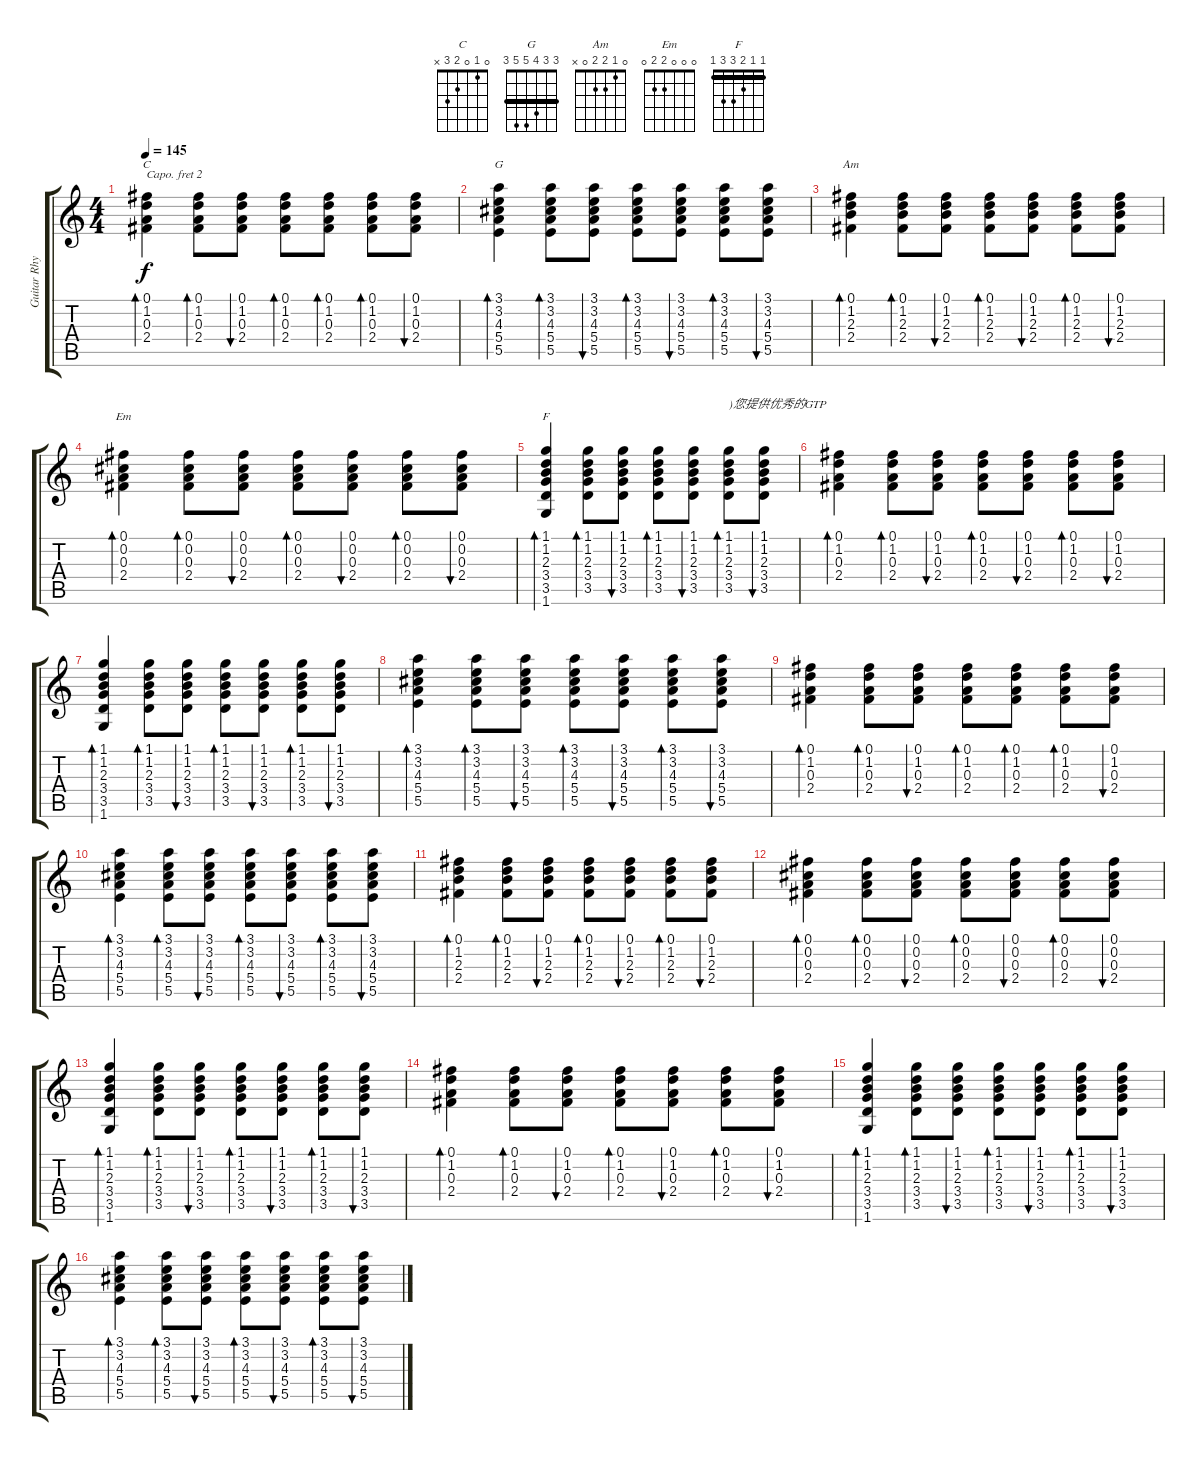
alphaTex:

\track ("Guitar Rhythm" "Guitar Rhy") {instrument acousticguitarsteel}
\staff {score tabs}
\capo 2
\tuning (E4 B3 G3 D3 A2 E2) {hide}
\chord ("C" 0 1 0 2 3 x)
\chord ("G" 3 3 4 5 5 3) {barre 3}
\chord ("Am" 0 1 2 2 0 x)
\chord ("Em" 0 0 0 2 2 0)
\chord ("F" 1 1 2 3 3 1) {barre 1}
\ts (4 4)
\tempo 145
\clef g2
\ks c
(0.1 1.2 0.3 2.4).4{bd 60 ch "C" dy f} (0.1 1.2 0.3 2.4).8{bd 60} (0.1 1.2 0.3 2.4).8{bu 60} (0.1 1.2 0.3 2.4).8{bd 60} (0.1 1.2 0.3 2.4).8{bd 60} (0.1 1.2 0.3 2.4).8{bd 60} (0.1 1.2 0.3 2.4).8{bu 60} |
(3.1 3.2 4.3 5.4 5.5).4{bd 60 ch "G"} (3.1 3.2 4.3 5.4 5.5).8{bd 60} (3.1 3.2 4.3 5.4 5.5).8{bu 60} (3.1 3.2 4.3 5.4 5.5).8{bd 60} (3.1 3.2 4.3 5.4 5.5).8{bu 60} (3.1 3.2 4.3 5.4 5.5).8{bd 60} (3.1 3.2 4.3 5.4 5.5).8{bu 60} |
(0.1 1.2 2.3 2.4).4{bd 60 ch "Am"} (0.1 1.2 2.3 2.4).8{bd 60} (0.1 1.2 2.3 2.4).8{bu 60} (0.1 1.2 2.3 2.4).8{bd 60} (0.1 1.2 2.3 2.4).8{bu 60} (0.1 1.2 2.3 2.4).8{bd 60} (0.1 1.2 2.3 2.4).8{bu 60} |
(0.1 0.2 0.3 2.4).4{bd 60 ch "Em"} (0.1 0.2 0.3 2.4).8{bd 60} (0.1 0.2 0.3 2.4).8{bu 60} (0.1 0.2 0.3 2.4).8{bd 60} (0.1 0.2 0.3 2.4).8{bu 60} (0.1 0.2 0.3 2.4).8{bd 60} (0.1 0.2 0.3 2.4).8{bu 60} |
(1.1 1.2 2.3 3.4 3.5 1.6).4{bd 60 ch "F"} (1.1 1.2 2.3 3.4 3.5).8{bd 60} (1.1 1.2 2.3 3.4 3.5).8{bu 60} (1.1 1.2 2.3 3.4 3.5).8{bd 60} (1.1 1.2 2.3 3.4 3.5).8{bu 60} (1.1 1.2 2.3 3.4 3.5).8{bd 60 txt ")您提供优秀的GTP"} (1.1 1.2 2.3 3.4 3.5).8{bu 60} |
(0.1 1.2 0.3 2.4).4{bd 60} (0.1 1.2 0.3 2.4).8{bd 60} (0.1 1.2 0.3 2.4).8{bu 60} (0.1 1.2 0.3 2.4).8{bd 60} (0.1 1.2 0.3 2.4).8{bu 60} (0.1 1.2 0.3 2.4).8{bd 60} (0.1 1.2 0.3 2.4).8{bu 60} |
(1.1 1.2 2.3 3.4 3.5 1.6).4{bd 60} (1.1 1.2 2.3 3.4 3.5).8{bd 60} (1.1 1.2 2.3 3.4 3.5).8{bu 60} (1.1 1.2 2.3 3.4 3.5).8{bd 60} (1.1 1.2 2.3 3.4 3.5).8{bu 60} (1.1 1.2 2.3 3.4 3.5).8{bd 60} (1.1 1.2 2.3 3.4 3.5).8{bu 60} |
(3.1 3.2 4.3 5.4 5.5).4{bd 60} (3.1 3.2 4.3 5.4 5.5).8{bd 60} (3.1 3.2 4.3 5.4 5.5).8{bu 60} (3.1 3.2 4.3 5.4 5.5).8{bd 60} (3.1 3.2 4.3 5.4 5.5).8{bu 60} (3.1 3.2 4.3 5.4 5.5).8{bd 60} (3.1 3.2 4.3 5.4 5.5).8{bu 60} |
(0.1 1.2 0.3 2.4).4{bd 60} (0.1 1.2 0.3 2.4).8{bd 60} (0.1 1.2 0.3 2.4).8{bu 60} (0.1 1.2 0.3 2.4).8{bd 60} (0.1 1.2 0.3 2.4).8{bd 60} (0.1 1.2 0.3 2.4).8{bd 60} (0.1 1.2 0.3 2.4).8{bu 60} |
(3.1 3.2 4.3 5.4 5.5).4{bd 60} (3.1 3.2 4.3 5.4 5.5).8{bd 60} (3.1 3.2 4.3 5.4 5.5).8{bu 60} (3.1 3.2 4.3 5.4 5.5).8{bd 60} (3.1 3.2 4.3 5.4 5.5).8{bu 60} (3.1 3.2 4.3 5.4 5.5).8{bd 60} (3.1 3.2 4.3 5.4 5.5).8{bu 60} |
(0.1 1.2 2.3 2.4).4{bd 60} (0.1 1.2 2.3 2.4).8{bd 60} (0.1 1.2 2.3 2.4).8{bu 60} (0.1 1.2 2.3 2.4).8{bd 60} (0.1 1.2 2.3 2.4).8{bu 60} (0.1 1.2 2.3 2.4).8{bd 60} (0.1 1.2 2.3 2.4).8{bu 60} |
(0.1 0.2 0.3 2.4).4{bd 60} (0.1 0.2 0.3 2.4).8{bd 60} (0.1 0.2 0.3 2.4).8{bu 60} (0.1 0.2 0.3 2.4).8{bd 60} (0.1 0.2 0.3 2.4).8{bu 60} (0.1 0.2 0.3 2.4).8{bd 60} (0.1 0.2 0.3 2.4).8{bu 60} |
(1.1 1.2 2.3 3.4 3.5 1.6).4{bd 60} (1.1 1.2 2.3 3.4 3.5).8{bd 60} (1.1 1.2 2.3 3.4 3.5).8{bu 60} (1.1 1.2 2.3 3.4 3.5).8{bd 60} (1.1 1.2 2.3 3.4 3.5).8{bu 60} (1.1 1.2 2.3 3.4 3.5).8{bd 60} (1.1 1.2 2.3 3.4 3.5).8{bu 60} |
(0.1 1.2 0.3 2.4).4{bd 60} (0.1 1.2 0.3 2.4).8{bd 60} (0.1 1.2 0.3 2.4).8{bu 60} (0.1 1.2 0.3 2.4).8{bd 60} (0.1 1.2 0.3 2.4).8{bu 60} (0.1 1.2 0.3 2.4).8{bd 60} (0.1 1.2 0.3 2.4).8{bu 60} |
(1.1 1.2 2.3 3.4 3.5 1.6).4{bd 60} (1.1 1.2 2.3 3.4 3.5).8{bd 60} (1.1 1.2 2.3 3.4 3.5).8{bu 60} (1.1 1.2 2.3 3.4 3.5).8{bd 60} (1.1 1.2 2.3 3.4 3.5).8{bu 60} (1.1 1.2 2.3 3.4 3.5).8{bd 60} (1.1 1.2 2.3 3.4 3.5).8{bu 60} |
(3.1 3.2 4.3 5.4 5.5).4{bd 60} (3.1 3.2 4.3 5.4 5.5).8{bd 60} (3.1 3.2 4.3 5.4 5.5).8{bu 60} (3.1 3.2 4.3 5.4 5.5).8{bd 60} (3.1 3.2 4.3 5.4 5.5).8{bu 60} (3.1 3.2 4.3 5.4 5.5).8{bd 60} (3.1 3.2 4.3 5.4 5.5).8{bu 60}
